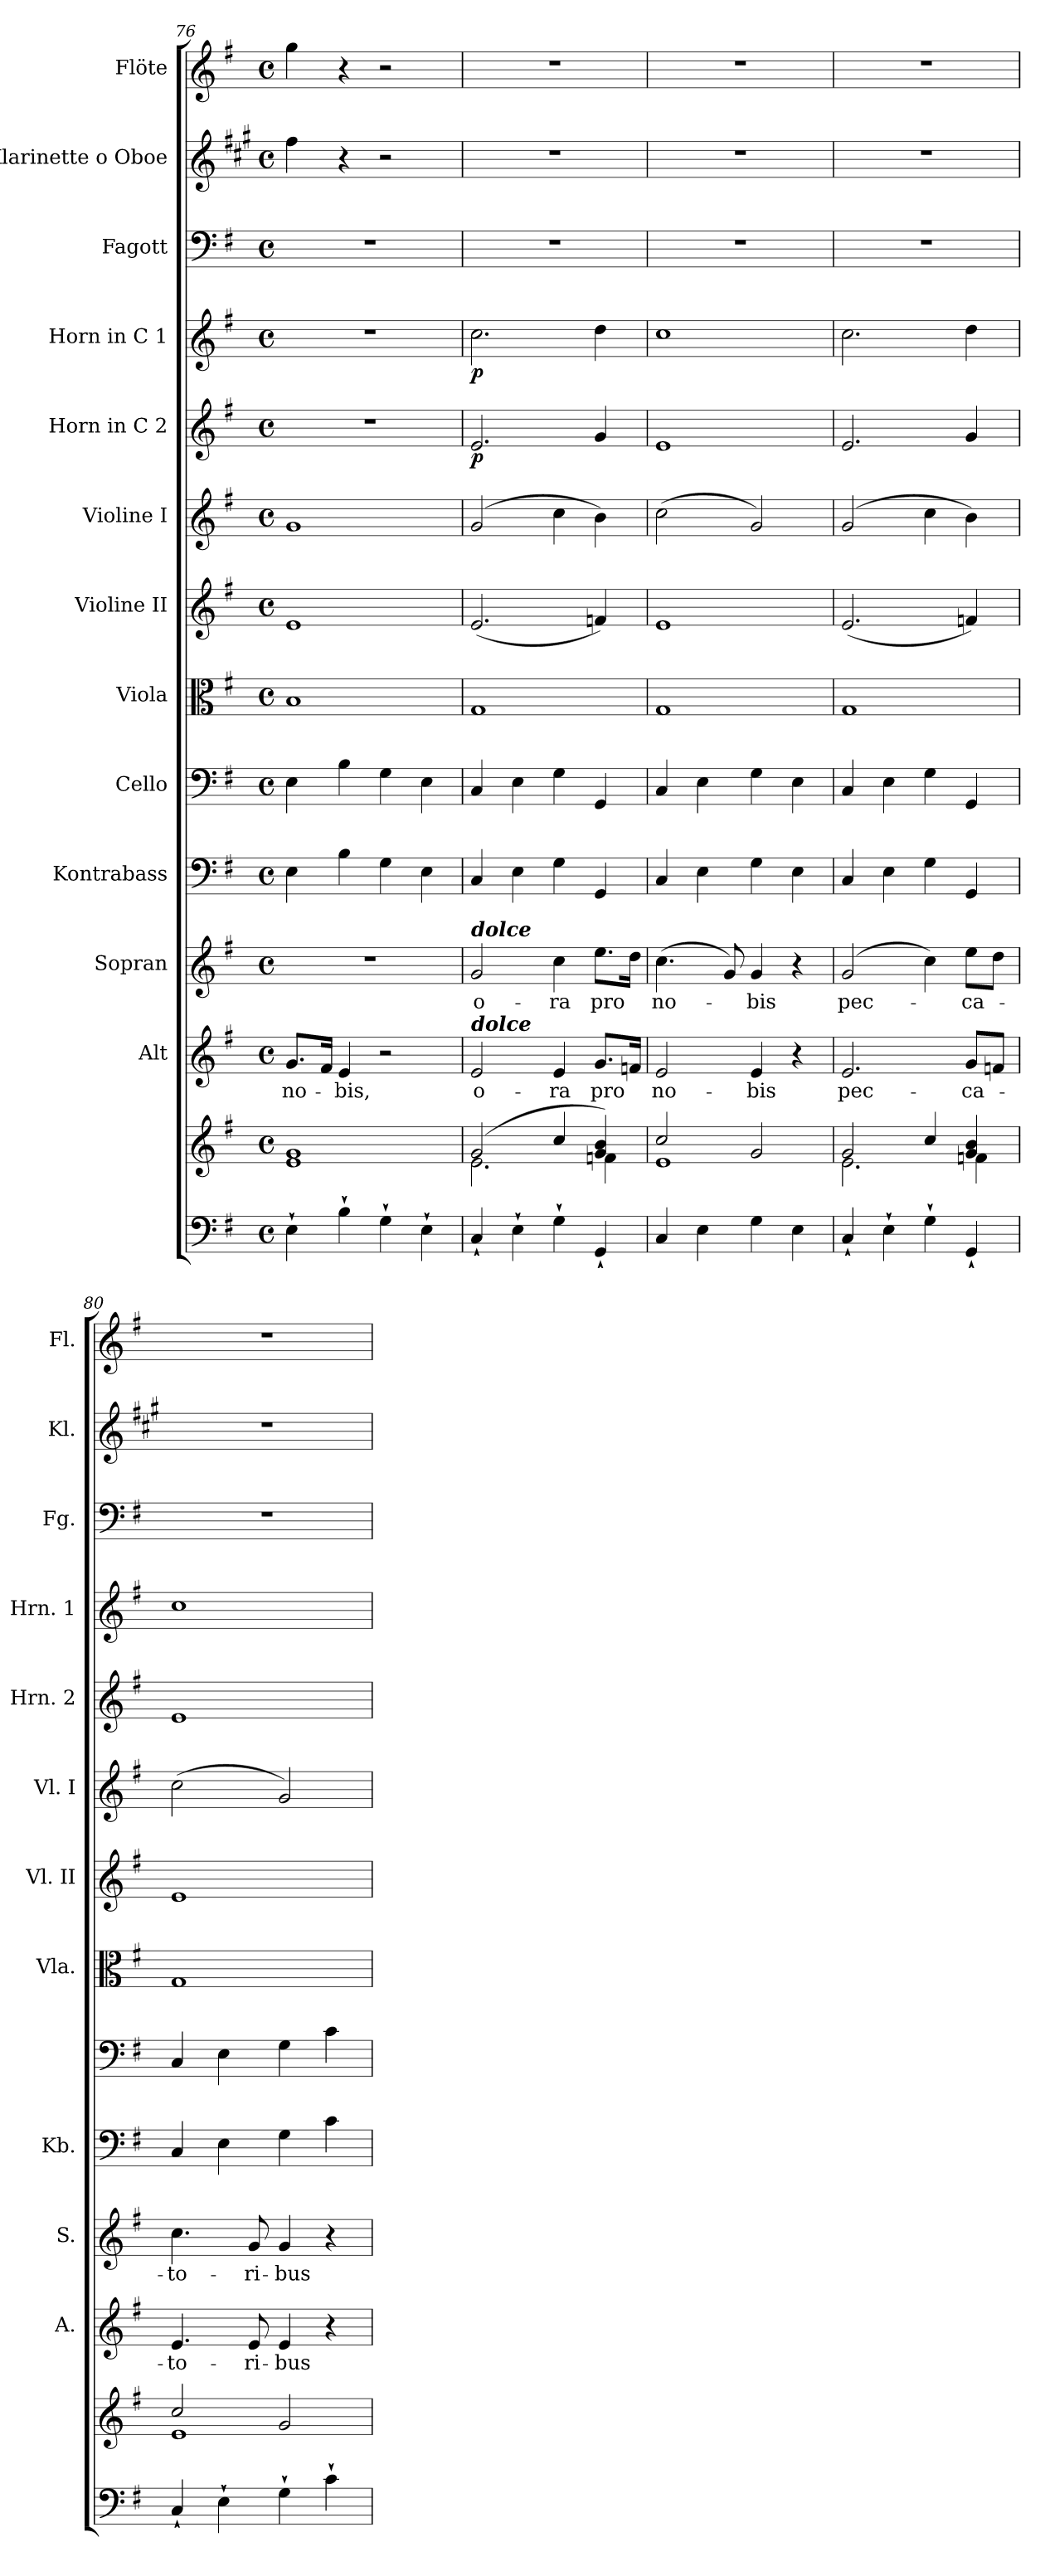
**kern	**kern	**kern	**text	**kern	**text	**kern	**kern	**kern	**kern	**kern	**kern	**dynam	**kern	**dynam	**kern	**kern	**kern
*part13	*part13	*part12	*part12	*part11	*part11	*part10	*part9	*part8	*part7	*part6	*part5	*part5	*part4	*part4	*part3	*part2	*part1
*staff14	*staff13	*staff12	*staff12	*staff11	*staff11	*staff10	*staff9	*staff8	*staff7	*staff6	*staff5	*staff5	*staff4	*staff4	*staff3	*staff2	*staff1
*	*	*I"Alt	*	*I"Sopran	*	*I"Kontrabass	*I"Cello	*I"Viola	*I"Violine II	*I"Violine I	*I"Horn in C 2	*	*I"Horn in C 1	*	*I"Fagott	*I"Klarinette o Oboe	*I"Flöte
*	*	*I'A.	*	*I'S.	*	*I'Kb.	*	*I'Vla.	*I'Vl. II	*I'Vl. I	*I'Hrn. 2	*	*I'Hrn. 1	*	*I'Fg.	*I'Kl.	*I'Fl.
*clefF4	*clefG2	*clefG2	*	*clefG2	*	*clefF4	*clefF4	*clefC3	*clefG2	*clefG2	*clefG2	*	*clefG2	*	*clefF4	*clefG2	*clefG2
*	*	*	*	*	*	*ITrd7c12	*	*	*	*	*ITrd7c12	*	*ITrd7c12	*	*	*ITrd1c2	*
*k[f#]	*k[f#]	*k[f#]	*	*k[f#]	*	*k[f#]	*k[f#]	*k[f#]	*k[f#]	*k[f#]	*k[f#]	*	*k[f#]	*	*k[f#]	*k[f#]	*k[f#]
*G:	*G:	*G:	*	*G:	*	*G:	*G:	*G:	*G:	*G:	*G:	*	*G:	*	*G:	*G:	*G:
*M4/4	*M4/4	*M4/4	*	*M4/4	*	*M4/4	*M4/4	*M4/4	*M4/4	*M4/4	*M4/4	*	*M4/4	*	*M4/4	*M4/4	*M4/4
*met(c)	*met(c)	*met(c)	*	*met(c)	*	*met(c)	*met(c)	*met(c)	*met(c)	*met(c)	*met(c)	*	*met(c)	*	*met(c)	*met(c)	*met(c)
=76	=76	=76	=76	=76	=76	=76	=76	=76	=76	=76	=76	=76	=76	=76	=76	=76	=76
*	*^	*	*	*	*	*	*	*	*	*	*	*	*	*	*	*	*
!	!	!	!	!LO:LY:b	!	!	!	!	!	!	!	!	!	!	!	!	!	!
4E`>\	1g	1e	8.g/L	no-	1r	.	4EE\	4E\	1B	1e	1g	1r	.	1r	.	1r	4ee\	4gg\
.	.	.	16f#/Jk	.	.	.	.	.	.	.	.	.	.	.	.	.	.	.
!	!	!	!	!LO:LY:b	!	!	!	!	!	!	!	!	!	!	!	!	!	!
4B`>\	.	.	4e/	-bis,	.	.	4BB\	4B\	.	.	.	.	.	.	.	.	4r	4r
4G`>\	.	.	2r	.	.	.	4GG\	4G\	.	.	.	.	.	.	.	.	2r	2r
4E`>\	.	.	.	.	.	.	4EE\	4E\	.	.	.	.	.	.	.	.	.	.
=77	=77	=77	=77	=77	=77	=77	=77	=77	=77	=77	=77	=77	=77	=77	=77	=77	=77	=77
!	!	!	!	!	!LO:TX:a:Bi:t=dolce	!	!	!	!	!	!	!	!	!	!	!	!	!
!	!	!	!LO:TX:a:Bi:t=dolce	!	!	!	!	!	!	!	!	!	!	!	!	!	!	!
!	!	!	!	!LO:LY:b	!	!LO:LY:b	!	!	!	!	!	!	!LO:DY:b	!	!LO:DY:b	!	!	!
4C`</	(2g/	2.e\	2e/	o-	2g/	o-	4CC/	4C/	1G	(<2.e/	(2g/	2.E/	p	2.c\	p	1r	1r	1r
4E`>\	.	.	.	.	.	.	4EE\	4E\	.	.	.	.	.	.	.	.	.	.
!	!	!	!	!LO:LY:b	!	!LO:LY:b	!	!	!	!	!	!	!	!	!	!	!	!
4G`>\	4cc/	.	4e/	-ra	4cc\	-ra	4GG\	4G\	.	.	4cc\	.	.	.	.	.	.	.
!	!	!	!	!LO:LY:b	!	!LO:LY:b	!	!	!	!	!	!	!	!	!	!	!	!
4GG`</	4g/ 4b/)	4fn\	8.g/L	pro	8.ee\L	pro	4GGG/	4GG/	.	4fn/)	4b\)	4G/	.	4d\	.	.	.	.
.	.	.	16fn/Jk	.	16dd\Jk	.	.	.	.	.	.	.	.	.	.	.	.	.
=78	=78	=78	=78	=78	=78	=78	=78	=78	=78	=78	=78	=78	=78	=78	=78	=78	=78	=78
!	!	!	!	!LO:LY:b	!	!LO:LY:b	!	!	!	!	!	!	!	!	!	!	!	!
4C/	2cc/	1e	2e/	no-	(>4.cc\	no-	4CC/	4C/	1G	1e	(>2cc\	1E	.	1c	.	1r	1r	1r
4E\	.	.	.	.	.	.	4EE\	4E\	.	.	.	.	.	.	.	.	.	.
.	.	.	.	.	8g/)	.	.	.	.	.	.	.	.	.	.	.	.	.
!	!	!	!	!LO:LY:b	!	!LO:LY:b	!	!	!	!	!	!	!	!	!	!	!	!
4G\	2g/	.	4e/	-bis	4g/	-bis	4GG\	4G\	.	.	2g/)	.	.	.	.	.	.	.
4E\	.	.	4r	.	4r	.	4EE\	4E\	.	.	.	.	.	.	.	.	.	.
=79	=79	=79	=79	=79	=79	=79	=79	=79	=79	=79	=79	=79	=79	=79	=79	=79	=79	=79
!	!	!	!	!LO:LY:b	!	!LO:LY:b	!	!	!	!	!	!	!	!	!	!	!	!
4C`</	2g/	2.e\	2.e/	pec-	(2g/	pec-	4CC/	4C/	1G	(<2.e/	(2g/	2.E/	.	2.c\	.	1r	1r	1r
4E`>\	.	.	.	.	.	.	4EE\	4E\	.	.	.	.	.	.	.	.	.	.
4G`>\	4cc/	.	.	.	4cc\)	.	4GG\	4G\	.	.	4cc\	.	.	.	.	.	.	.
!	!	!	!	!LO:LY:b	!	!LO:LY:b	!	!	!	!	!	!	!	!	!	!	!	!
4GG`</	4g/ 4b/	4fn\	8g/L	-ca-	8ee\L	-ca-	4GGG/	4GG/	.	4fn/)	4b\)	4G/	.	4d\	.	.	.	.
.	.	.	8fn/J	.	8dd\J	.	.	.	.	.	.	.	.	.	.	.	.	.
!!LO:PB:g=z
=80	=80	=80	=80	=80	=80	=80	=80	=80	=80	=80	=80	=80	=80	=80	=80	=80	=80	=80
!	!	!	!	!LO:LY:b	!	!LO:LY:b	!	!	!	!	!	!	!	!	!	!	!	!
4C`</	2cc/	1e	4.e/	-to-	4.cc\	-to-	4CC/	4C/	1G	1e	(>2cc\	1E	.	1c	.	1r	1r	1r
4E`>\	.	.	.	.	.	.	4EE\	4E\	.	.	.	.	.	.	.	.	.	.
!	!	!	!	!LO:LY:b	!	!LO:LY:b	!	!	!	!	!	!	!	!	!	!	!	!
.	.	.	8e/	-ri-	8g/	-ri-	.	.	.	.	.	.	.	.	.	.	.	.
!	!	!	!	!LO:LY:b	!	!LO:LY:b	!	!	!	!	!	!	!	!	!	!	!	!
4G`>\	2g/	.	4e/	-bus	4g/	-bus	4GG\	4G\	.	.	2g/)	.	.	.	.	.	.	.
4c`>\	.	.	4r	.	4r	.	4C\	4c\	.	.	.	.	.	.	.	.	.	.
*	*v	*v	*	*	*	*	*	*	*	*	*	*	*	*	*	*	*	*
=	=	=	=	=	=	=	=	=	=	=	=	=	=	=	=	=	=
*-	*-	*-	*-	*-	*-	*-	*-	*-	*-	*-	*-	*-	*-	*-	*-	*-	*-
